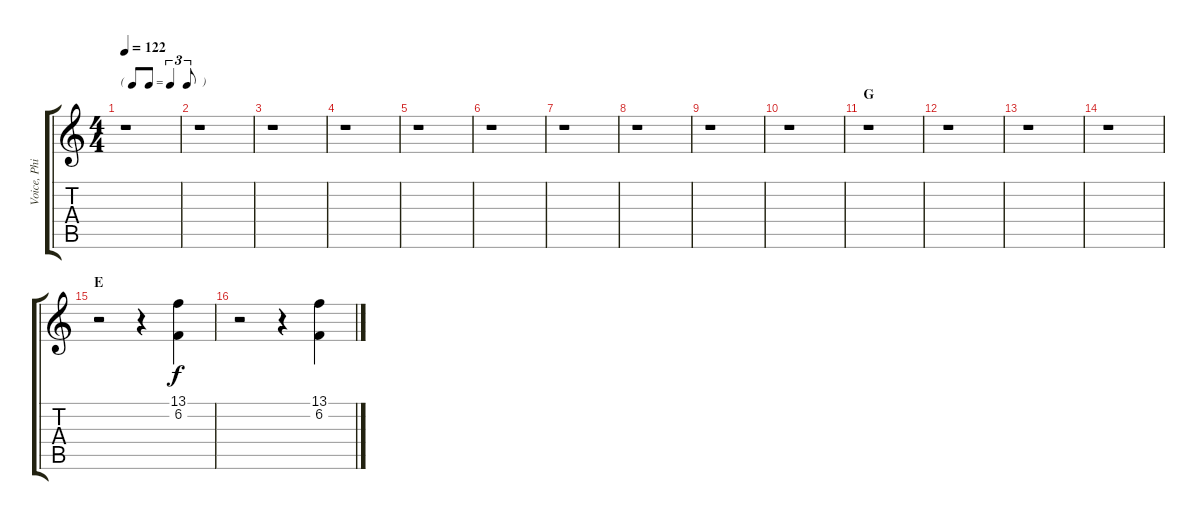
\track ("Voice, Phill" "Voice, Phi") {instrument lead2sawtooth}
\staff {score tabs}
\tuning (E4 B3 G3 D3 A2 E2) {hide}
\ts (4 4)
\tf triplet8th
\tempo 122
\clef g2
\ks c
r.1{dy f} |
r.1 |
r.1 |
r.1 |
r.1 |
r.1 |
r.1 |
r.1 |
r.1 |
r.1 |
\section ("" "G")
r.1 |
r.1 |
r.1 |
r.1 |
\section ("" "E")
r.2 r.4 (13.1 6.2).4 |
r.2 r.4 (13.1 6.2).4
